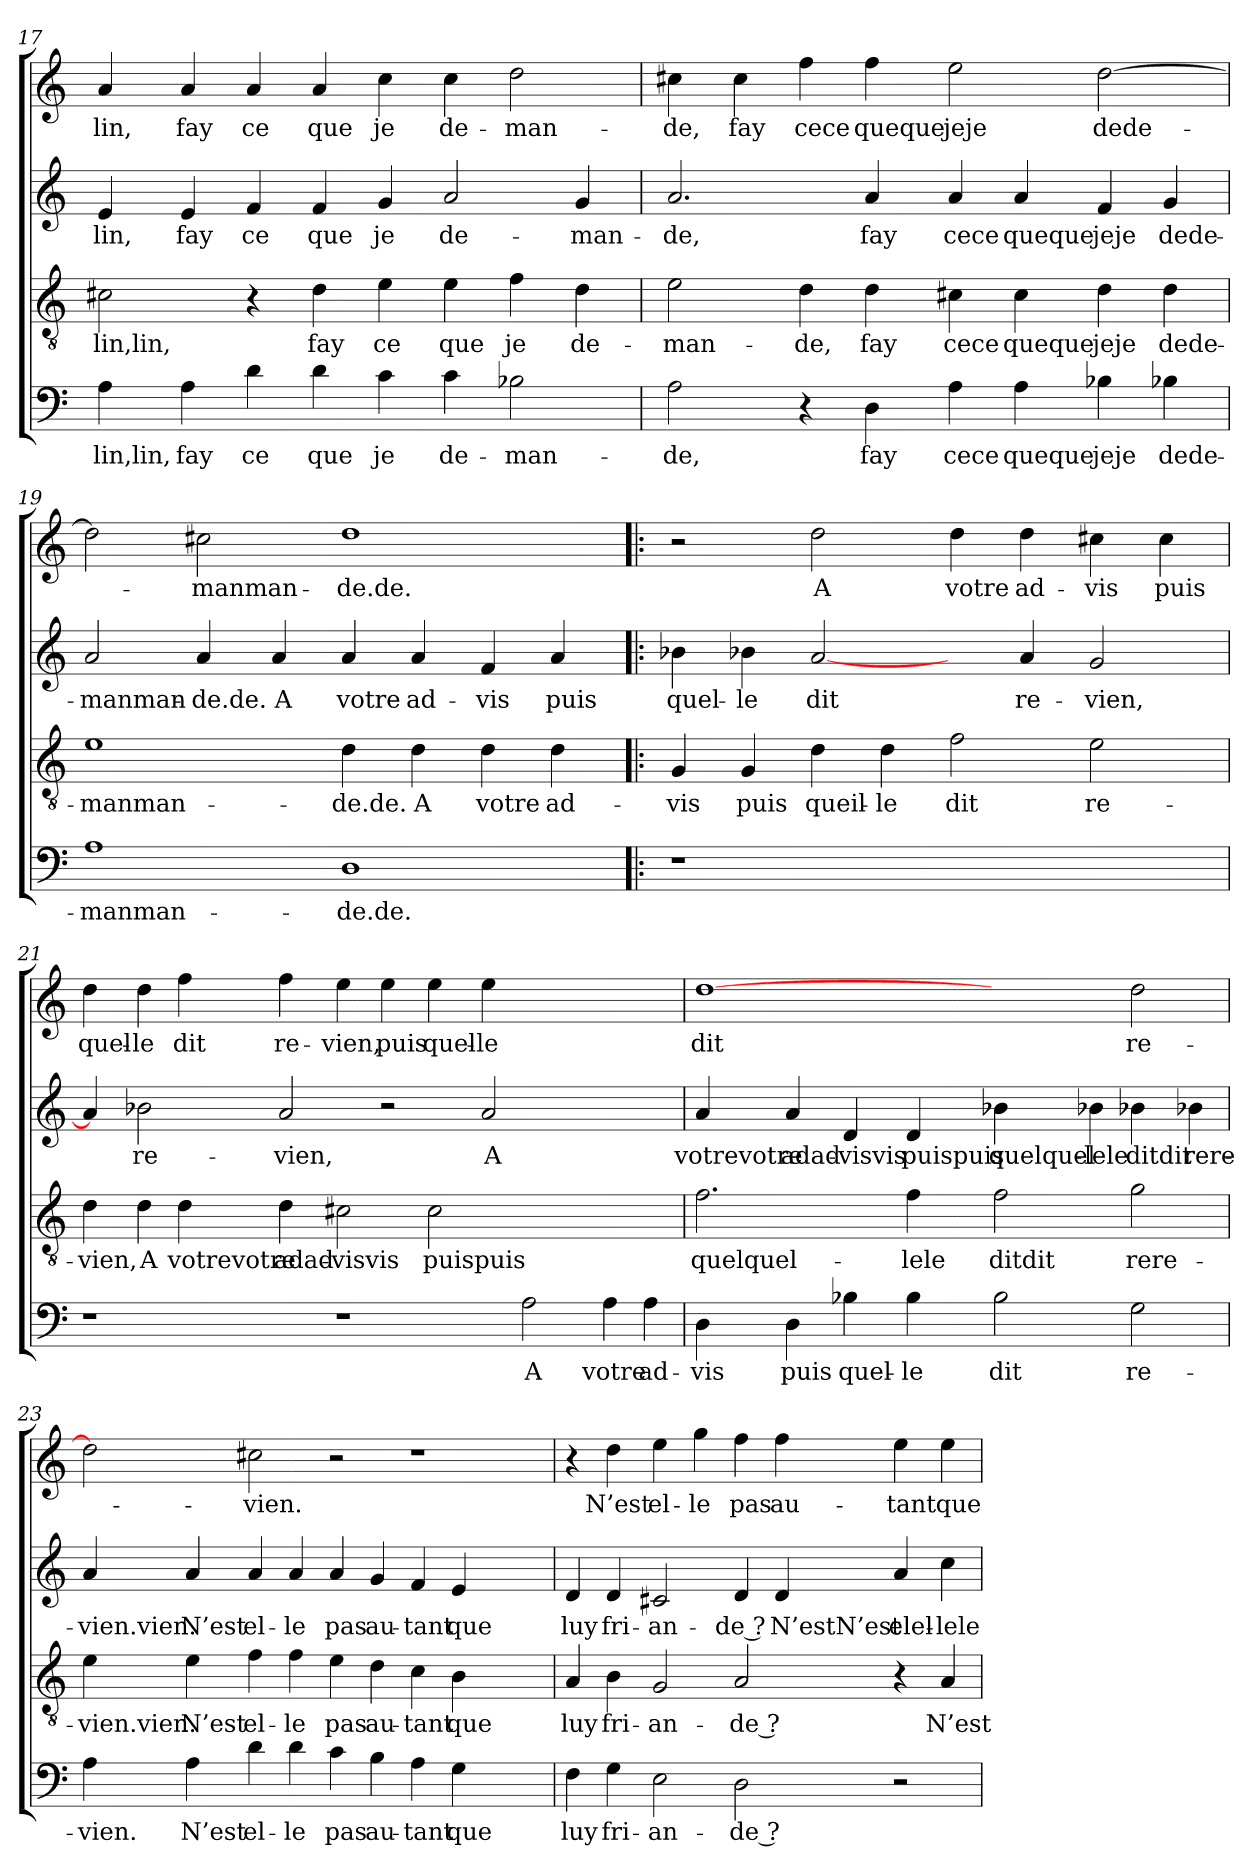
**kern	**text	**kern	**text	**kern	**text	**kern	**text
*part4	*part4	*part3	*part3	*part2	*part2	*part1	*part1
*staff4	*staff4	*staff3	*staff3	*staff2	*staff2	*staff1	*staff1
!!LO:LB:g=z
*clefF4	*	*clefGv2	*	*clefG2	*	*clefG2	*
*k[]	*	*k[]	*	*k[]	*	*k[]	*
=17	=17	=17	=17	=17	=17	=17	=17
4A	-lin,lin,	2c#X	-lin,lin,	4e	-lin,	4a	-lin,
4A	fay	.	.	4e	fay	4a	fay
4d	ce	4r	.	4f	ce	4a	ce
4d	que	4d	fay	4f	que	4a	que
4c	je	4e	ce	4g	je	4cc	je
4c	de-	4e	que	2a	de-	4cc	de-
2B-X	-man-	4f	je	.	.	2dd	-man-
.	.	4d	de-	4g	-man-	.	.
=18	=18	=18	=18	=18	=18	=18	=18
2A	-de,	2e	-man-	2.a	-de,	4cc#X	-de,
.	.	.	.	.	.	4cc#	fay
4r	.	4d	-de,	.	.	4ff	cece
4D	fay	4d	fay	4a	fay	4ff	queque
4A	cece	4c#X	cece	4a	cece	2ee	jeje
4A	queque	4c#	queque	4a	queque	.	.
4B-X	jeje	4d	jeje	4f	jeje	[2dd	dede-
4B-X	dede-	4d	dede-	4g	dede-	.	.
=19	=19	=19	=19	=19	=19	=19	=19
1A	-manman-	1e	-manman-	2a	-manman-	2dd]	.
.	.	.	.	4a	-de.de.	2cc#X	-manman-
.	.	.	.	4a	A	.	.
1D	-de.de.	4d	-de.de.	4a	votre	1dd	-de.de.
.	.	4d	A	4a	ad-	.	.
.	.	4d	votre	4f	-vis	.	.
.	.	4d	ad-	4a	puis	.	.
!!LO:PB:g=z
=20!|:	=20!|:	=20!|:	=20!|:	=20!|:	=20!|:	=20!|:	=20!|:
1r	.	4G	-vis	4b-X	quel-	2r	.
.	.	4G	puis	4b-X	-le	.	.
.	.	4d	queil-	[2a	dit	2dd	A
.	.	4d	-le	.	.	.	.
1ryy	.	2f	dit	4ryy	.	4dd	votre
.	.	.	.	4a	re-	4dd	ad-
.	.	2e	re-	2g	-vien,	4cc#X	-vis
.	.	.	.	.	.	4cc#	puis
=21	=21	=21	=21	=21	=21	=21	=21
1r	.	4d	-vien,	4a]	.	4dd	quel-
.	.	4d	A	2b-X	re-	4dd	-le
.	.	4d	votrevotre	.	.	4ff	dit
.	.	4d	adad-	2a	-vien,	4ff	re-
1r	.	2c#X	-visvis	.	.	4ee	-vien,
.	.	.	.	2r	.	4ee	puis
.	.	2c#	puispuis	.	.	4ee	quel-
.	.	.	.	2a	A	4ee	-le
2A	A	1ryy	.	.	.	1ryy	.
.	.	.	.	2.ryy	.	.	.
4A	votre	.	.	.	.	.	.
4A	ad-	.	.	.	.	.	.
=22	=22	=22	=22	=22	=22	=22	=22
4D	-vis	2.f	quelquel-	4a	votrevotre	[1dd	dit
4D	puis	.	.	4a	adad-	.	.
4B-X	quel-	.	.	4d	-visvis	.	.
4B-	-le	4f	-lele	4d	puispuis	.	.
2B-	dit	2f	ditdit	4b-X	quelquel-	2ryy	.
.	.	.	.	4b-X	-lele	.	.
2G	re-	2g	rere-	4b-X	ditdit	2dd	re-
.	.	.	.	4b-X	rere-	.	.
!!LO:LB:g=z
=23	=23	=23	=23	=23	=23	=23	=23
4A	-vien.	4e	-vien.vien.	4a	-vien.vien.	2dd]	.
4A	N’est	4e	N’est	4a	N’est	.	.
4d	el-	4f	el-	4a	el-	2cc#X	-vien.
4d	-le	4f	-le	4a	-le	.	.
4c	pas	4e	pas	4a	pas	2r	.
4B	au-	4d	au-	4g	au-	.	.
4A	-tant	4c	-tant	4f	-tant	1r	.
4G	que	4B	que	4e	que	.	.
2ryy	.	2ryy	.	2ryy	.	.	.
=24	=24	=24	=24	=24	=24	=24	=24
4F	luy	4A	luy	4d	luy	4r	.
4G	fri-	4B	fri-	4d	fri-	4dd	N’est
2E	-an-	2G	-an-	2c#X	-an-	4ee	el-
.	.	.	.	.	.	4gg	-le
2D	-de ?	2A	-de ?	4d	-de ?	4ff	pas
.	.	.	.	4d	N’estN’est	4ff	au-
2r	.	4r	.	4a	elel-	4ee	-tant
.	.	4A	N’est	4cc	-lele	4ee	que
=	=	=	=	=	=	=	=
*-	*-	*-	*-	*-	*-	*-	*-
